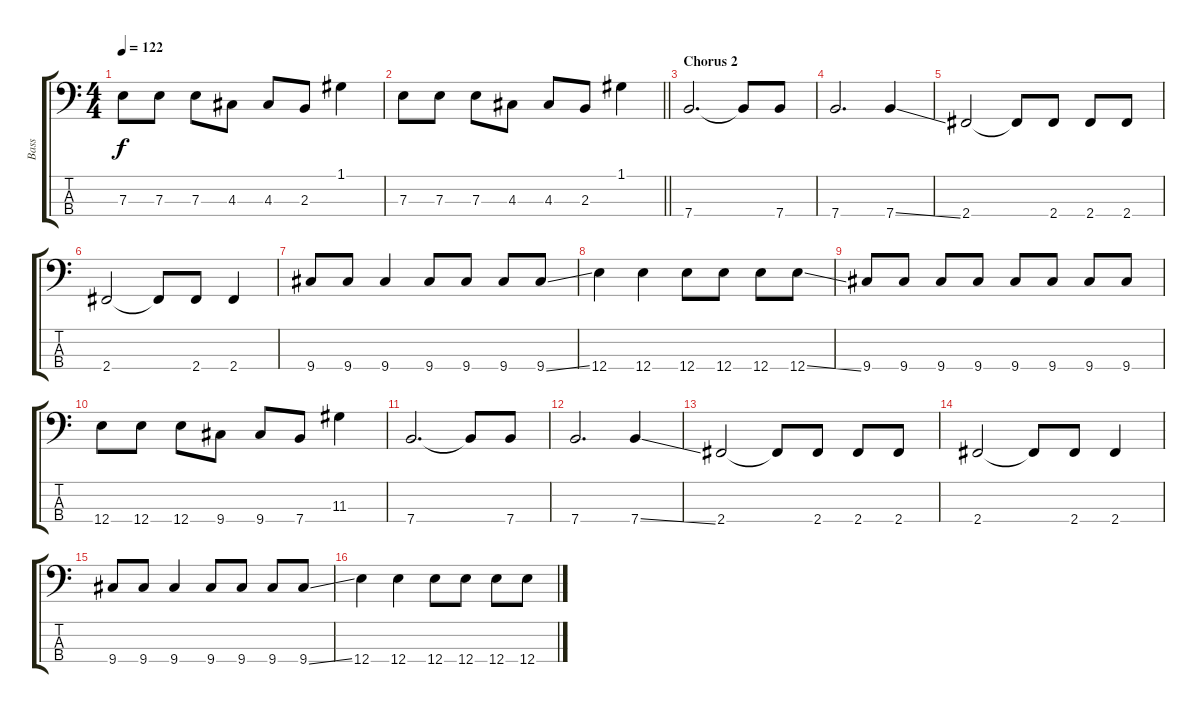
\track ("Bass" "Bass") {instrument electricbassfinger}
\staff {score tabs}
\tuning (G2 D2 A1 E1) {hide}
\ts (4 4)
\tempo 122
\clef f4
\ks c
7.3.8{dy f} 7.3.8 7.3.8 4.3.8 4.3.8 2.3.8 1.1.4 |
\barLineRight lightlight
7.3.8 7.3.8 7.3.8 4.3.8 4.3.8 2.3.8 1.1.4 |
\section ("" "Chorus 2")
7.4.2{d} 7.4{t}.8 7.4.8 |
7.4.2{d} 7.4{ss}.4 |
2.4.2 2.4{t}.8 2.4.8 2.4.8 2.4.8 |
2.4.2 2.4{t}.8 2.4.8 2.4.4 |
9.4.8 9.4.8 9.4.4 9.4.8 9.4.8 9.4.8 9.4{ss}.8 |
12.4.4 12.4.4 12.4.8 12.4.8 12.4.8 12.4{ss}.8 |
9.4.8 9.4.8 9.4.8 9.4.8 9.4.8 9.4.8 9.4.8 9.4.8 |
12.4.8 12.4.8 12.4.8 9.4.8 9.4.8 7.4.8 11.3.4 |
7.4.2{d} 7.4{t}.8 7.4.8 |
7.4.2{d} 7.4{ss}.4 |
2.4.2 2.4{t}.8 2.4.8 2.4.8 2.4.8 |
2.4.2 2.4{t}.8 2.4.8 2.4.4 |
9.4.8 9.4.8 9.4.4 9.4.8 9.4.8 9.4.8 9.4{ss}.8 |
12.4.4 12.4.4 12.4.8 12.4.8 12.4.8 12.4{ss}.8
